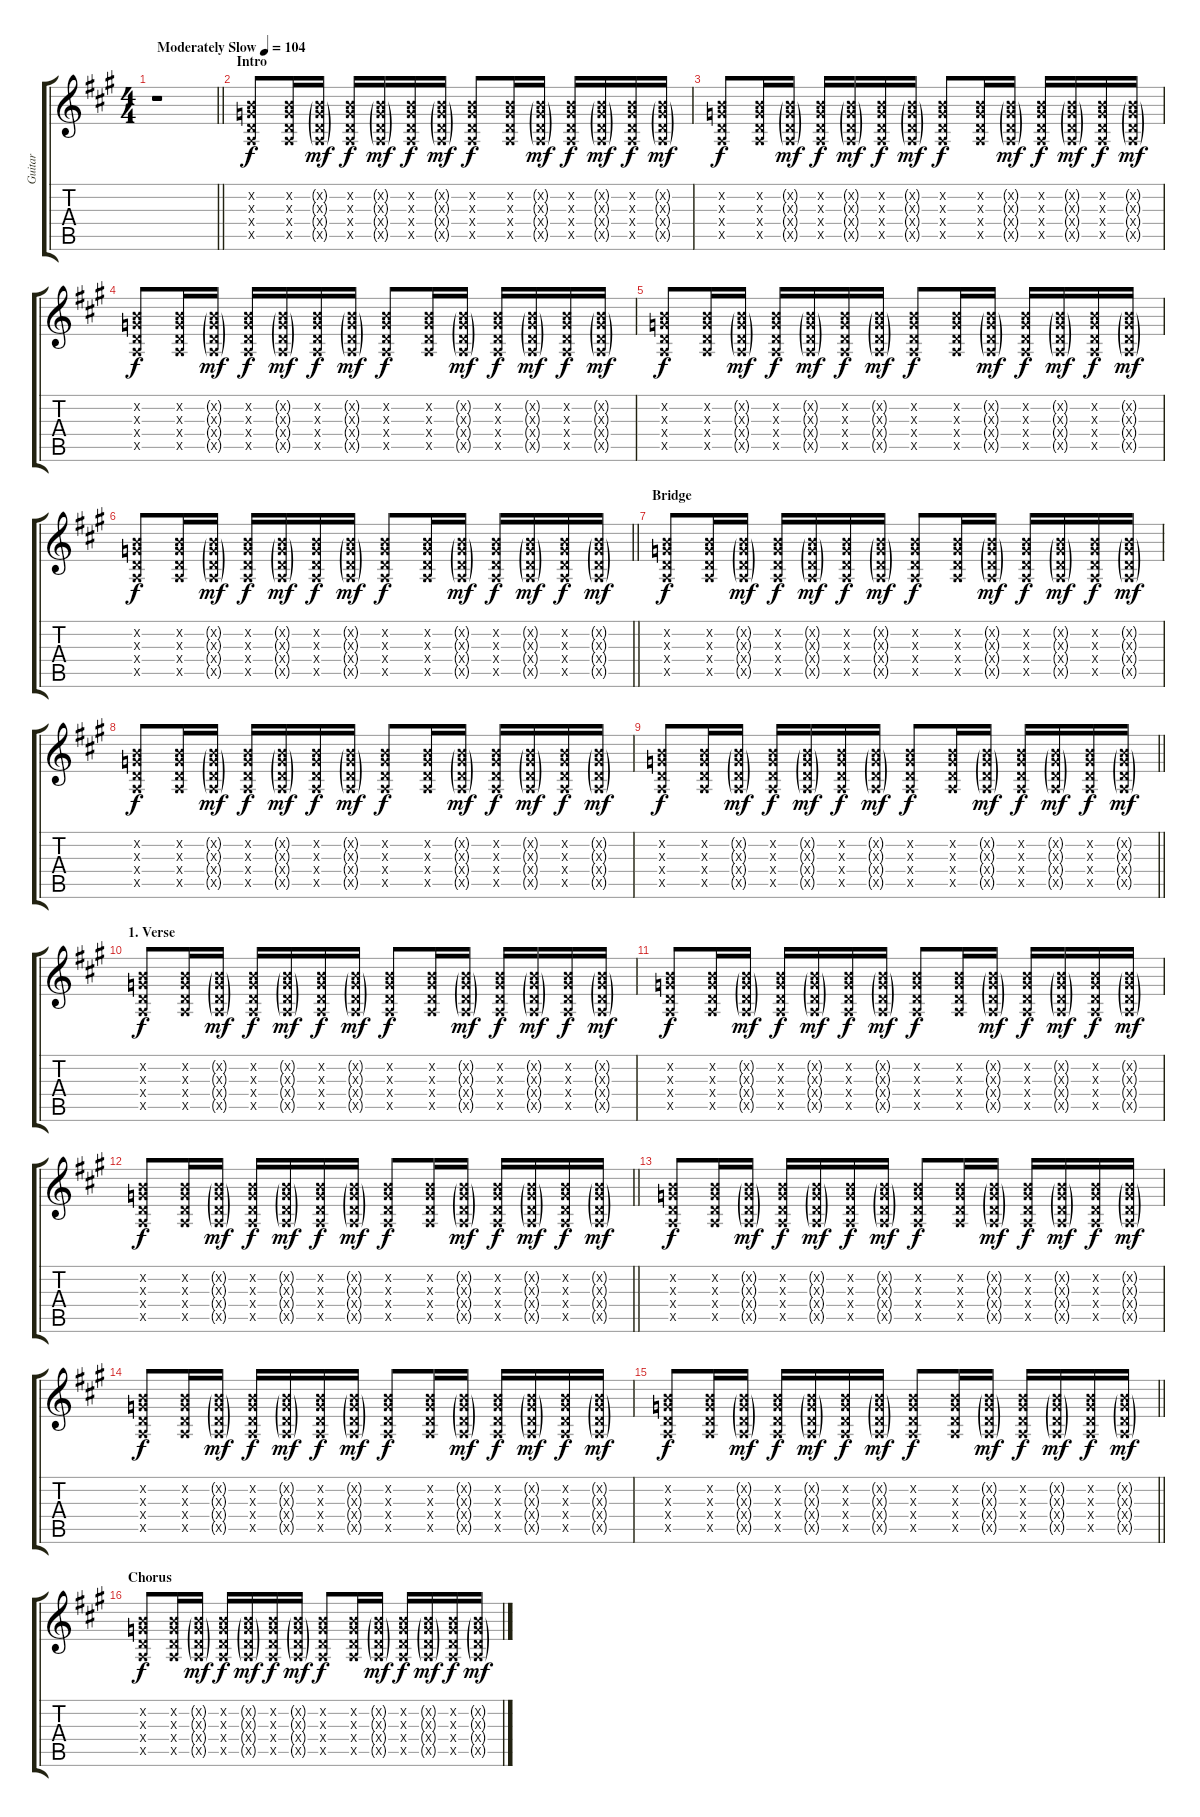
\track ("Guitar" "Guitar") {mute instrument electricguitarmuted}
\staff {score tabs}
\tuning (E4 B3 G3 D3 A2 E2) {hide}
\ts (4 4)
\tempo (104 "Moderately Slow")
\clef g2
\barLineRight lightlight
\ks a
r.1{dy f instrument electricguitarmuted} |
\section ("" "Intro")
(0.2{x} 0.3{x} 0.4{x} 0.5{x}).8 (0.2{x} 0.3{x} 0.4{x} 0.5{x}).16 (0.2{g x} 0.3{g x} 0.4{g x} 0.5{g x}).16{dy mf} (0.2{x} 0.3{x} 0.4{x} 0.5{x}).16{dy f} (0.2{g x} 0.3{g x} 0.4{g x} 0.5{g x}).16{dy mf} (0.2{x} 0.3{x} 0.4{x} 0.5{x}).16{dy f} (0.2{g x} 0.3{g x} 0.4{g x} 0.5{g x}).16{dy mf} (0.2{x} 0.3{x} 0.4{x} 0.5{x}).8{dy f} (0.2{x} 0.3{x} 0.4{x} 0.5{x}).16 (0.2{g x} 0.3{g x} 0.4{g x} 0.5{g x}).16{dy mf} (0.2{x} 0.3{x} 0.4{x} 0.5{x}).16{dy f} (0.2{g x} 0.3{g x} 0.4{g x} 0.5{g x}).16{dy mf} (0.2{x} 0.3{x} 0.4{x} 0.5{x}).16{dy f} (0.2{g x} 0.3{g x} 0.4{g x} 0.5{g x}).16{dy mf} |
(0.2{x} 0.3{x} 0.4{x} 0.5{x}).8{dy f} (0.2{x} 0.3{x} 0.4{x} 0.5{x}).16 (0.2{g x} 0.3{g x} 0.4{g x} 0.5{g x}).16{dy mf} (0.2{x} 0.3{x} 0.4{x} 0.5{x}).16{dy f} (0.2{g x} 0.3{g x} 0.4{g x} 0.5{g x}).16{dy mf} (0.2{x} 0.3{x} 0.4{x} 0.5{x}).16{dy f} (0.2{g x} 0.3{g x} 0.4{g x} 0.5{g x}).16{dy mf} (0.2{x} 0.3{x} 0.4{x} 0.5{x}).8{dy f} (0.2{x} 0.3{x} 0.4{x} 0.5{x}).16 (0.2{g x} 0.3{g x} 0.4{g x} 0.5{g x}).16{dy mf} (0.2{x} 0.3{x} 0.4{x} 0.5{x}).16{dy f} (0.2{g x} 0.3{g x} 0.4{g x} 0.5{g x}).16{dy mf} (0.2{x} 0.3{x} 0.4{x} 0.5{x}).16{dy f} (0.2{g x} 0.3{g x} 0.4{g x} 0.5{g x}).16{dy mf} |
(0.2{x} 0.3{x} 0.4{x} 0.5{x}).8{dy f} (0.2{x} 0.3{x} 0.4{x} 0.5{x}).16 (0.2{g x} 0.3{g x} 0.4{g x} 0.5{g x}).16{dy mf} (0.2{x} 0.3{x} 0.4{x} 0.5{x}).16{dy f} (0.2{g x} 0.3{g x} 0.4{g x} 0.5{g x}).16{dy mf} (0.2{x} 0.3{x} 0.4{x} 0.5{x}).16{dy f} (0.2{g x} 0.3{g x} 0.4{g x} 0.5{g x}).16{dy mf} (0.2{x} 0.3{x} 0.4{x} 0.5{x}).8{dy f} (0.2{x} 0.3{x} 0.4{x} 0.5{x}).16 (0.2{g x} 0.3{g x} 0.4{g x} 0.5{g x}).16{dy mf} (0.2{x} 0.3{x} 0.4{x} 0.5{x}).16{dy f} (0.2{g x} 0.3{g x} 0.4{g x} 0.5{g x}).16{dy mf} (0.2{x} 0.3{x} 0.4{x} 0.5{x}).16{dy f} (0.2{g x} 0.3{g x} 0.4{g x} 0.5{g x}).16{dy mf} |
(0.2{x} 0.3{x} 0.4{x} 0.5{x}).8{dy f} (0.2{x} 0.3{x} 0.4{x} 0.5{x}).16 (0.2{g x} 0.3{g x} 0.4{g x} 0.5{g x}).16{dy mf} (0.2{x} 0.3{x} 0.4{x} 0.5{x}).16{dy f} (0.2{g x} 0.3{g x} 0.4{g x} 0.5{g x}).16{dy mf} (0.2{x} 0.3{x} 0.4{x} 0.5{x}).16{dy f} (0.2{g x} 0.3{g x} 0.4{g x} 0.5{g x}).16{dy mf} (0.2{x} 0.3{x} 0.4{x} 0.5{x}).8{dy f} (0.2{x} 0.3{x} 0.4{x} 0.5{x}).16 (0.2{g x} 0.3{g x} 0.4{g x} 0.5{g x}).16{dy mf} (0.2{x} 0.3{x} 0.4{x} 0.5{x}).16{dy f} (0.2{g x} 0.3{g x} 0.4{g x} 0.5{g x}).16{dy mf} (0.2{x} 0.3{x} 0.4{x} 0.5{x}).16{dy f} (0.2{g x} 0.3{g x} 0.4{g x} 0.5{g x}).16{dy mf} |
\barLineRight lightlight
(0.2{x} 0.3{x} 0.4{x} 0.5{x}).8{dy f} (0.2{x} 0.3{x} 0.4{x} 0.5{x}).16 (0.2{g x} 0.3{g x} 0.4{g x} 0.5{g x}).16{dy mf} (0.2{x} 0.3{x} 0.4{x} 0.5{x}).16{dy f} (0.2{g x} 0.3{g x} 0.4{g x} 0.5{g x}).16{dy mf} (0.2{x} 0.3{x} 0.4{x} 0.5{x}).16{dy f} (0.2{g x} 0.3{g x} 0.4{g x} 0.5{g x}).16{dy mf} (0.2{x} 0.3{x} 0.4{x} 0.5{x}).8{dy f} (0.2{x} 0.3{x} 0.4{x} 0.5{x}).16 (0.2{g x} 0.3{g x} 0.4{g x} 0.5{g x}).16{dy mf} (0.2{x} 0.3{x} 0.4{x} 0.5{x}).16{dy f} (0.2{g x} 0.3{g x} 0.4{g x} 0.5{g x}).16{dy mf} (0.2{x} 0.3{x} 0.4{x} 0.5{x}).16{dy f} (0.2{g x} 0.3{g x} 0.4{g x} 0.5{g x}).16{dy mf} |
\section ("" "Bridge")
(0.2{x} 0.3{x} 0.4{x} 0.5{x}).8{dy f} (0.2{x} 0.3{x} 0.4{x} 0.5{x}).16 (0.2{g x} 0.3{g x} 0.4{g x} 0.5{g x}).16{dy mf} (0.2{x} 0.3{x} 0.4{x} 0.5{x}).16{dy f} (0.2{g x} 0.3{g x} 0.4{g x} 0.5{g x}).16{dy mf} (0.2{x} 0.3{x} 0.4{x} 0.5{x}).16{dy f} (0.2{g x} 0.3{g x} 0.4{g x} 0.5{g x}).16{dy mf} (0.2{x} 0.3{x} 0.4{x} 0.5{x}).8{dy f} (0.2{x} 0.3{x} 0.4{x} 0.5{x}).16 (0.2{g x} 0.3{g x} 0.4{g x} 0.5{g x}).16{dy mf} (0.2{x} 0.3{x} 0.4{x} 0.5{x}).16{dy f} (0.2{g x} 0.3{g x} 0.4{g x} 0.5{g x}).16{dy mf} (0.2{x} 0.3{x} 0.4{x} 0.5{x}).16{dy f} (0.2{g x} 0.3{g x} 0.4{g x} 0.5{g x}).16{dy mf} |
(0.2{x} 0.3{x} 0.4{x} 0.5{x}).8{dy f} (0.2{x} 0.3{x} 0.4{x} 0.5{x}).16 (0.2{g x} 0.3{g x} 0.4{g x} 0.5{g x}).16{dy mf} (0.2{x} 0.3{x} 0.4{x} 0.5{x}).16{dy f} (0.2{g x} 0.3{g x} 0.4{g x} 0.5{g x}).16{dy mf} (0.2{x} 0.3{x} 0.4{x} 0.5{x}).16{dy f} (0.2{g x} 0.3{g x} 0.4{g x} 0.5{g x}).16{dy mf} (0.2{x} 0.3{x} 0.4{x} 0.5{x}).8{dy f} (0.2{x} 0.3{x} 0.4{x} 0.5{x}).16 (0.2{g x} 0.3{g x} 0.4{g x} 0.5{g x}).16{dy mf} (0.2{x} 0.3{x} 0.4{x} 0.5{x}).16{dy f} (0.2{g x} 0.3{g x} 0.4{g x} 0.5{g x}).16{dy mf} (0.2{x} 0.3{x} 0.4{x} 0.5{x}).16{dy f} (0.2{g x} 0.3{g x} 0.4{g x} 0.5{g x}).16{dy mf} |
\barLineRight lightlight
(0.2{x} 0.3{x} 0.4{x} 0.5{x}).8{dy f} (0.2{x} 0.3{x} 0.4{x} 0.5{x}).16 (0.2{g x} 0.3{g x} 0.4{g x} 0.5{g x}).16{dy mf} (0.2{x} 0.3{x} 0.4{x} 0.5{x}).16{dy f} (0.2{g x} 0.3{g x} 0.4{g x} 0.5{g x}).16{dy mf} (0.2{x} 0.3{x} 0.4{x} 0.5{x}).16{dy f} (0.2{g x} 0.3{g x} 0.4{g x} 0.5{g x}).16{dy mf} (0.2{x} 0.3{x} 0.4{x} 0.5{x}).8{dy f} (0.2{x} 0.3{x} 0.4{x} 0.5{x}).16 (0.2{g x} 0.3{g x} 0.4{g x} 0.5{g x}).16{dy mf} (0.2{x} 0.3{x} 0.4{x} 0.5{x}).16{dy f} (0.2{g x} 0.3{g x} 0.4{g x} 0.5{g x}).16{dy mf} (0.2{x} 0.3{x} 0.4{x} 0.5{x}).16{dy f} (0.2{g x} 0.3{g x} 0.4{g x} 0.5{g x}).16{dy mf} |
\section ("" "1. Verse")
(0.2{x} 0.3{x} 0.4{x} 0.5{x}).8{dy f} (0.2{x} 0.3{x} 0.4{x} 0.5{x}).16 (0.2{g x} 0.3{g x} 0.4{g x} 0.5{g x}).16{dy mf} (0.2{x} 0.3{x} 0.4{x} 0.5{x}).16{dy f} (0.2{g x} 0.3{g x} 0.4{g x} 0.5{g x}).16{dy mf} (0.2{x} 0.3{x} 0.4{x} 0.5{x}).16{dy f} (0.2{g x} 0.3{g x} 0.4{g x} 0.5{g x}).16{dy mf} (0.2{x} 0.3{x} 0.4{x} 0.5{x}).8{dy f} (0.2{x} 0.3{x} 0.4{x} 0.5{x}).16 (0.2{g x} 0.3{g x} 0.4{g x} 0.5{g x}).16{dy mf} (0.2{x} 0.3{x} 0.4{x} 0.5{x}).16{dy f} (0.2{g x} 0.3{g x} 0.4{g x} 0.5{g x}).16{dy mf} (0.2{x} 0.3{x} 0.4{x} 0.5{x}).16{dy f} (0.2{g x} 0.3{g x} 0.4{g x} 0.5{g x}).16{dy mf} |
(0.2{x} 0.3{x} 0.4{x} 0.5{x}).8{dy f} (0.2{x} 0.3{x} 0.4{x} 0.5{x}).16 (0.2{g x} 0.3{g x} 0.4{g x} 0.5{g x}).16{dy mf} (0.2{x} 0.3{x} 0.4{x} 0.5{x}).16{dy f} (0.2{g x} 0.3{g x} 0.4{g x} 0.5{g x}).16{dy mf} (0.2{x} 0.3{x} 0.4{x} 0.5{x}).16{dy f} (0.2{g x} 0.3{g x} 0.4{g x} 0.5{g x}).16{dy mf} (0.2{x} 0.3{x} 0.4{x} 0.5{x}).8{dy f} (0.2{x} 0.3{x} 0.4{x} 0.5{x}).16 (0.2{g x} 0.3{g x} 0.4{g x} 0.5{g x}).16{dy mf} (0.2{x} 0.3{x} 0.4{x} 0.5{x}).16{dy f} (0.2{g x} 0.3{g x} 0.4{g x} 0.5{g x}).16{dy mf} (0.2{x} 0.3{x} 0.4{x} 0.5{x}).16{dy f} (0.2{g x} 0.3{g x} 0.4{g x} 0.5{g x}).16{dy mf} |
\barLineRight lightlight
(0.2{x} 0.3{x} 0.4{x} 0.5{x}).8{dy f} (0.2{x} 0.3{x} 0.4{x} 0.5{x}).16 (0.2{g x} 0.3{g x} 0.4{g x} 0.5{g x}).16{dy mf} (0.2{x} 0.3{x} 0.4{x} 0.5{x}).16{dy f} (0.2{g x} 0.3{g x} 0.4{g x} 0.5{g x}).16{dy mf} (0.2{x} 0.3{x} 0.4{x} 0.5{x}).16{dy f} (0.2{g x} 0.3{g x} 0.4{g x} 0.5{g x}).16{dy mf} (0.2{x} 0.3{x} 0.4{x} 0.5{x}).8{dy f} (0.2{x} 0.3{x} 0.4{x} 0.5{x}).16 (0.2{g x} 0.3{g x} 0.4{g x} 0.5{g x}).16{dy mf} (0.2{x} 0.3{x} 0.4{x} 0.5{x}).16{dy f} (0.2{g x} 0.3{g x} 0.4{g x} 0.5{g x}).16{dy mf} (0.2{x} 0.3{x} 0.4{x} 0.5{x}).16{dy f} (0.2{g x} 0.3{g x} 0.4{g x} 0.5{g x}).16{dy mf} |
(0.2{x} 0.3{x} 0.4{x} 0.5{x}).8{dy f} (0.2{x} 0.3{x} 0.4{x} 0.5{x}).16 (0.2{g x} 0.3{g x} 0.4{g x} 0.5{g x}).16{dy mf} (0.2{x} 0.3{x} 0.4{x} 0.5{x}).16{dy f} (0.2{g x} 0.3{g x} 0.4{g x} 0.5{g x}).16{dy mf} (0.2{x} 0.3{x} 0.4{x} 0.5{x}).16{dy f} (0.2{g x} 0.3{g x} 0.4{g x} 0.5{g x}).16{dy mf} (0.2{x} 0.3{x} 0.4{x} 0.5{x}).8{dy f} (0.2{x} 0.3{x} 0.4{x} 0.5{x}).16 (0.2{g x} 0.3{g x} 0.4{g x} 0.5{g x}).16{dy mf} (0.2{x} 0.3{x} 0.4{x} 0.5{x}).16{dy f} (0.2{g x} 0.3{g x} 0.4{g x} 0.5{g x}).16{dy mf} (0.2{x} 0.3{x} 0.4{x} 0.5{x}).16{dy f} (0.2{g x} 0.3{g x} 0.4{g x} 0.5{g x}).16{dy mf} |
(0.2{x} 0.3{x} 0.4{x} 0.5{x}).8{dy f} (0.2{x} 0.3{x} 0.4{x} 0.5{x}).16 (0.2{g x} 0.3{g x} 0.4{g x} 0.5{g x}).16{dy mf} (0.2{x} 0.3{x} 0.4{x} 0.5{x}).16{dy f} (0.2{g x} 0.3{g x} 0.4{g x} 0.5{g x}).16{dy mf} (0.2{x} 0.3{x} 0.4{x} 0.5{x}).16{dy f} (0.2{g x} 0.3{g x} 0.4{g x} 0.5{g x}).16{dy mf} (0.2{x} 0.3{x} 0.4{x} 0.5{x}).8{dy f} (0.2{x} 0.3{x} 0.4{x} 0.5{x}).16 (0.2{g x} 0.3{g x} 0.4{g x} 0.5{g x}).16{dy mf} (0.2{x} 0.3{x} 0.4{x} 0.5{x}).16{dy f} (0.2{g x} 0.3{g x} 0.4{g x} 0.5{g x}).16{dy mf} (0.2{x} 0.3{x} 0.4{x} 0.5{x}).16{dy f} (0.2{g x} 0.3{g x} 0.4{g x} 0.5{g x}).16{dy mf} |
\barLineRight lightlight
(0.2{x} 0.3{x} 0.4{x} 0.5{x}).8{dy f} (0.2{x} 0.3{x} 0.4{x} 0.5{x}).16 (0.2{g x} 0.3{g x} 0.4{g x} 0.5{g x}).16{dy mf} (0.2{x} 0.3{x} 0.4{x} 0.5{x}).16{dy f} (0.2{g x} 0.3{g x} 0.4{g x} 0.5{g x}).16{dy mf} (0.2{x} 0.3{x} 0.4{x} 0.5{x}).16{dy f} (0.2{g x} 0.3{g x} 0.4{g x} 0.5{g x}).16{dy mf} (0.2{x} 0.3{x} 0.4{x} 0.5{x}).8{dy f} (0.2{x} 0.3{x} 0.4{x} 0.5{x}).16 (0.2{g x} 0.3{g x} 0.4{g x} 0.5{g x}).16{dy mf} (0.2{x} 0.3{x} 0.4{x} 0.5{x}).16{dy f} (0.2{g x} 0.3{g x} 0.4{g x} 0.5{g x}).16{dy mf} (0.2{x} 0.3{x} 0.4{x} 0.5{x}).16{dy f} (0.2{g x} 0.3{g x} 0.4{g x} 0.5{g x}).16{dy mf} |
\section ("" "Chorus")
(0.2{x} 0.3{x} 0.4{x} 0.5{x}).8{dy f} (0.2{x} 0.3{x} 0.4{x} 0.5{x}).16 (0.2{g x} 0.3{g x} 0.4{g x} 0.5{g x}).16{dy mf} (0.2{x} 0.3{x} 0.4{x} 0.5{x}).16{dy f} (0.2{g x} 0.3{g x} 0.4{g x} 0.5{g x}).16{dy mf} (0.2{x} 0.3{x} 0.4{x} 0.5{x}).16{dy f} (0.2{g x} 0.3{g x} 0.4{g x} 0.5{g x}).16{dy mf} (0.2{x} 0.3{x} 0.4{x} 0.5{x}).8{dy f} (0.2{x} 0.3{x} 0.4{x} 0.5{x}).16 (0.2{g x} 0.3{g x} 0.4{g x} 0.5{g x}).16{dy mf} (0.2{x} 0.3{x} 0.4{x} 0.5{x}).16{dy f} (0.2{g x} 0.3{g x} 0.4{g x} 0.5{g x}).16{dy mf} (0.2{x} 0.3{x} 0.4{x} 0.5{x}).16{dy f} (0.2{g x} 0.3{g x} 0.4{g x} 0.5{g x}).16{dy mf}
